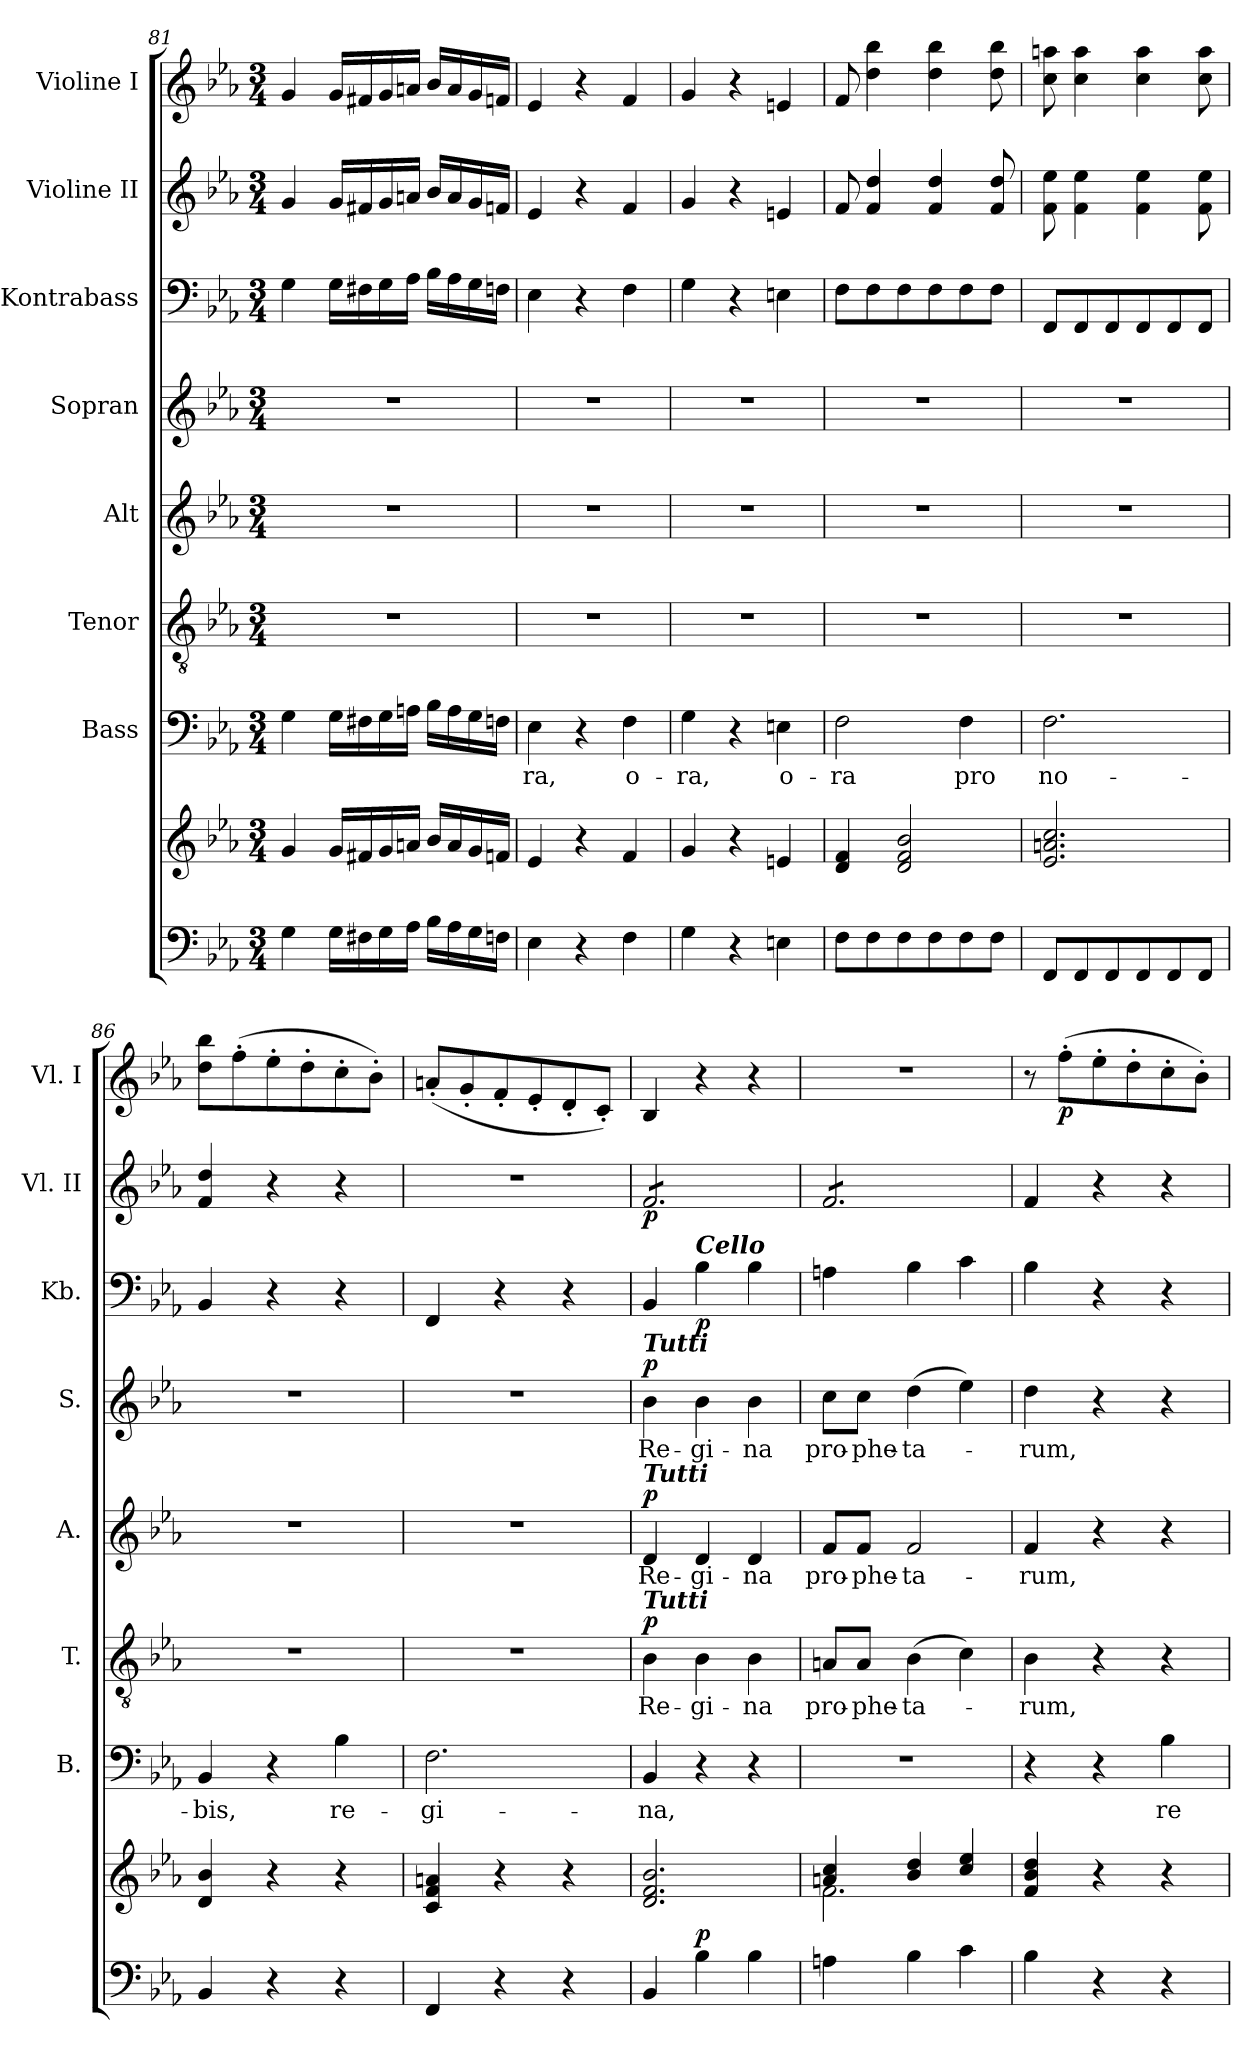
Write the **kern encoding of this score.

**kern	**kern	**dynam	**kern	**text	**kern	**text	**dynam	**kern	**text	**dynam	**kern	**text	**dynam	**kern	**dynam	**kern	**dynam	**kern	**dynam
*part8	*part8	*part8	*part7	*part7	*part6	*part6	*part6	*part5	*part5	*part5	*part4	*part4	*part4	*part3	*part3	*part2	*part2	*part1	*part1
*staff9	*staff8	*staff8/9	*staff7	*staff7	*staff6	*staff6	*staff6	*staff5	*staff5	*staff5	*staff4	*staff4	*staff4	*staff3	*staff3	*staff2	*staff2	*staff1	*staff1
*	*	*	*I"Bass	*	*I"Tenor	*	*	*I"Alt	*	*	*I"Sopran	*	*	*I"Kontrabass	*	*I"Violine II	*	*I"Violine I	*
*	*	*	*I'B.	*	*I'T.	*	*	*I'A.	*	*	*I'S.	*	*	*I'Kb.	*	*I'Vl. II	*	*I'Vl. I	*
!!LO:LB:g=z
*clefF4	*clefG2	*	*clefF4	*	*clefGv2	*	*	*clefG2	*	*	*clefG2	*	*	*clefF4	*	*clefG2	*	*clefG2	*
*	*	*	*	*	*	*	*	*	*	*	*	*	*	*ITrd7c12	*	*	*	*	*
*k[b-e-a-]	*k[b-e-a-]	*	*k[b-e-a-]	*	*k[b-e-a-]	*	*	*k[b-e-a-]	*	*	*k[b-e-a-]	*	*	*k[b-e-a-]	*	*k[b-e-a-]	*	*k[b-e-a-]	*
*E-:	*E-:	*	*E-:	*	*E-:	*	*	*E-:	*	*	*E-:	*	*	*E-:	*	*E-:	*	*E-:	*
*M3/4	*M3/4	*	*M3/4	*	*M3/4	*	*	*M3/4	*	*	*M3/4	*	*	*M3/4	*	*M3/4	*	*M3/4	*
=81	=81	=81	=81	=81	=81	=81	=81	=81	=81	=81	=81	=81	=81	=81	=81	=81	=81	=81	=81
4G\	4g/	.	4G\	.	2.r	.	.	2.r	.	.	2.r	.	.	4GG\	.	4g/	.	4g/	.
16G\LL	16g/LL	.	16G\LL	.	.	.	.	.	.	.	.	.	.	16GG\LL	.	16g/LL	.	16g/LL	.
16F#X\	16f#X/	.	16F#X\	.	.	.	.	.	.	.	.	.	.	16FF#X\	.	16f#X/	.	16f#X/	.
16G\	16g/	.	16G\	.	.	.	.	.	.	.	.	.	.	16GG\	.	16g/	.	16g/	.
16A-\JJ	16an/JJ	.	16An\JJ	.	.	.	.	.	.	.	.	.	.	16AA-\JJ	.	16an/JJ	.	16an/JJ	.
16B-\LL	16b-/LL	.	16B-\LL	.	.	.	.	.	.	.	.	.	.	16BB-\LL	.	16b-/LL	.	16b-/LL	.
16A-\	16a/	.	16A\	.	.	.	.	.	.	.	.	.	.	16AA-\	.	16a/	.	16a/	.
16G\	16g/	.	16G\	.	.	.	.	.	.	.	.	.	.	16GG\	.	16g/	.	16g/	.
16Fn\JJ	16fn/JJ	.	16Fn\JJ	.	.	.	.	.	.	.	.	.	.	16FFn\JJ	.	16fn/JJ	.	16fn/JJ	.
=82	=82	=82	=82	=82	=82	=82	=82	=82	=82	=82	=82	=82	=82	=82	=82	=82	=82	=82	=82
!	!	!	!	!LO:LY:b	!	!	!	!	!	!	!	!	!	!	!	!	!	!	!
4E-\	4e-/	.	4E-\	-ra,	2.r	.	.	2.r	.	.	2.r	.	.	4EE-\	.	4e-/	.	4e-/	.
4r	4r	.	4r	.	.	.	.	.	.	.	.	.	.	4r	.	4r	.	4r	.
!	!	!	!	!LO:LY:b	!	!	!	!	!	!	!	!	!	!	!	!	!	!	!
4F\	4f/	.	4F\	o-	.	.	.	.	.	.	.	.	.	4FF\	.	4f/	.	4f/	.
=83	=83	=83	=83	=83	=83	=83	=83	=83	=83	=83	=83	=83	=83	=83	=83	=83	=83	=83	=83
!	!	!	!	!LO:LY:b	!	!	!	!	!	!	!	!	!	!	!	!	!	!	!
4G\	4g/	.	4G\	-ra,	2.r	.	.	2.r	.	.	2.r	.	.	4GG\	.	4g/	.	4g/	.
4r	4r	.	4r	.	.	.	.	.	.	.	.	.	.	4r	.	4r	.	4r	.
!	!	!	!	!LO:LY:b	!	!	!	!	!	!	!	!	!	!	!	!	!	!	!
4En\	4en/	.	4En\	o-	.	.	.	.	.	.	.	.	.	4EEn\	.	4en/	.	4en/	.
=84	=84	=84	=84	=84	=84	=84	=84	=84	=84	=84	=84	=84	=84	=84	=84	=84	=84	=84	=84
!	!	!	!	!LO:LY:b	!	!	!	!	!	!	!	!	!	!	!	!	!	!	!
8F\L	4d/ 4f/	.	2F\	-ra	2.r	.	.	2.r	.	.	2.r	.	.	8FF\L	.	8f/	.	8f/	.
8F\	.	.	.	.	.	.	.	.	.	.	.	.	.	8FF\	.	4f/ 4dd/	.	4dd\ 4bb-\	.
8F\	2d/ 2f/ 2b-/	.	.	.	.	.	.	.	.	.	.	.	.	8FF\	.	.	.	.	.
8F\	.	.	.	.	.	.	.	.	.	.	.	.	.	8FF\	.	4f/ 4dd/	.	4dd\ 4bb-\	.
!	!	!	!	!LO:LY:b	!	!	!	!	!	!	!	!	!	!	!	!	!	!	!
8F\	.	.	4F\	pro	.	.	.	.	.	.	.	.	.	8FF\	.	.	.	.	.
8F\J	.	.	.	.	.	.	.	.	.	.	.	.	.	8FF\J	.	8f/ 8dd/	.	8dd\ 8bb-\	.
=85	=85	=85	=85	=85	=85	=85	=85	=85	=85	=85	=85	=85	=85	=85	=85	=85	=85	=85	=85
!	!	!	!	!LO:LY:b	!	!	!	!	!	!	!	!	!	!	!	!	!	!	!
8FF/L	2.e-/ 2.an/ 2.cc/	.	2.F\	no-	2.r	.	.	2.r	.	.	2.r	.	.	8FFF/L	.	8f\ 8ee-\	.	8cc\ 8aan\	.
8FF/	.	.	.	.	.	.	.	.	.	.	.	.	.	8FFF/	.	4f\ 4ee-\	.	4cc\ 4aa\	.
8FF/	.	.	.	.	.	.	.	.	.	.	.	.	.	8FFF/	.	.	.	.	.
8FF/	.	.	.	.	.	.	.	.	.	.	.	.	.	8FFF/	.	4f\ 4ee-\	.	4cc\ 4aa\	.
8FF/	.	.	.	.	.	.	.	.	.	.	.	.	.	8FFF/	.	.	.	.	.
8FF/J	.	.	.	.	.	.	.	.	.	.	.	.	.	8FFF/J	.	8f\ 8ee-\	.	8cc\ 8aa\	.
=86	=86	=86	=86	=86	=86	=86	=86	=86	=86	=86	=86	=86	=86	=86	=86	=86	=86	=86	=86
!	!	!	!	!LO:LY:b	!	!	!	!	!	!	!	!	!	!	!	!	!	!	!
4BB-/	4d/ 4b-/	.	4BB-/	-bis,	2.r	.	.	2.r	.	.	2.r	.	.	4BBB-/	.	4f/ 4dd/	.	8dd\ 8bb-\L	.
.	.	.	.	.	.	.	.	.	.	.	.	.	.	.	.	.	.	(>8ff'>\	.
4r	4r	.	4r	.	.	.	.	.	.	.	.	.	.	4r	.	4r	.	8ee-'>\	.
.	.	.	.	.	.	.	.	.	.	.	.	.	.	.	.	.	.	8dd'>\	.
!	!	!	!	!LO:LY:b	!	!	!	!	!	!	!	!	!	!	!	!	!	!	!
4r	4r	.	4B-\	re-	.	.	.	.	.	.	.	.	.	4r	.	4r	.	8cc'>\	.
.	.	.	.	.	.	.	.	.	.	.	.	.	.	.	.	.	.	8b-'>\J)	.
=87	=87	=87	=87	=87	=87	=87	=87	=87	=87	=87	=87	=87	=87	=87	=87	=87	=87	=87	=87
!	!	!	!	!LO:LY:b	!	!	!	!	!	!	!	!	!	!	!	!	!	!	!
4FF/	4c/ 4f/ 4an/	.	2.F\	-gi-	2.r	.	.	2.r	.	.	2.r	.	.	4FFF/	.	2.r	.	(<8an'</L	.
.	.	.	.	.	.	.	.	.	.	.	.	.	.	.	.	.	.	8g'</	.
4r	4r	.	.	.	.	.	.	.	.	.	.	.	.	4r	.	.	.	8f'</	.
.	.	.	.	.	.	.	.	.	.	.	.	.	.	.	.	.	.	8e-'</	.
4r	4r	.	.	.	.	.	.	.	.	.	.	.	.	4r	.	.	.	8d'</	.
.	.	.	.	.	.	.	.	.	.	.	.	.	.	.	.	.	.	8c'</J)	.
=88	=88	=88	=88	=88	=88	=88	=88	=88	=88	=88	=88	=88	=88	=88	=88	=88	=88	=88	=88
!	!	!	!	!	!	!	!	!	!	!	!LO:TX:a:Bi:t=Tutti	!	!	!	!	!	!	!	!
!	!	!	!	!	!	!	!	!LO:TX:a:Bi:t=Tutti	!	!	!	!	!	!	!	!	!	!	!
!	!	!	!	!	!LO:TX:a:Bi:t=Tutti	!	!	!	!	!	!	!	!	!	!	!	!	!	!
!	!	!	!	!LO:LY:b	!	!LO:LY:b	!LO:DY:a	!	!LO:LY:b	!LO:DY:a	!	!LO:LY:b	!LO:DY:a	!	!	!	!LO:DY:b	!	!
*	*	*	*	*	*	*	*	*	*	*	*	*	*	*	*	*tremolo	*	*	*
4BB-/	2.d/ 2.f/ 2.b-/	.	4BB-/	-na,	4B-\	Re-	p	4d/	Re-	p	4b-\	Re-	p	4BBB-/	.	8f/L	p	4B-/	.
.	.	.	.	.	.	.	.	.	.	.	.	.	.	.	.	8f/	.	.	.
!	!	!	!	!	!	!	!	!	!	!	!	!	!	!LO:TX:a:Bi:t=Cello	!	!	!	!	!
!	!	!LO:DY:a=2	!	!	!	!LO:LY:b	!	!	!LO:LY:b	!	!	!LO:LY:b	!	!	!LO:DY:b	!	!	!	!
4B-\	.	p	4r	.	4B-\	-gi-	.	4d/	-gi-	.	4b-\	-gi-	.	4BB-\	p	8f/	.	4r	.
.	.	.	.	.	.	.	.	.	.	.	.	.	.	.	.	8f/	.	.	.
!	!	!	!	!	!	!LO:LY:b	!	!	!LO:LY:b	!	!	!LO:LY:b	!	!	!	!	!	!	!
4B-\	.	.	4r	.	4B-\	-na	.	4d/	-na	.	4b-\	-na	.	4BB-\	.	8f/	.	4r	.
.	.	.	.	.	.	.	.	.	.	.	.	.	.	.	.	8f/J	.	.	.
!!LO:PB:g=z
=89	=89	=89	=89	=89	=89	=89	=89	=89	=89	=89	=89	=89	=89	=89	=89	=89	=89	=89	=89
*	*^	*	*	*	*	*	*	*	*	*	*	*	*	*	*	*	*	*	*
!	!	!	!	!	!	!	!LO:LY:b	!	!	!LO:LY:b	!	!	!LO:LY:b	!	!	!	!	!	!	!
4An\	4an/ 4cc/	2.f\	.	2.r	.	8An/L	pro-	.	8f/L	pro-	.	8cc\L	pro-	.	4AAn\	.	8f/L	.	2.r	.
!	!	!	!	!	!	!	!LO:LY:b	!	!	!LO:LY:b	!	!	!LO:LY:b	!	!	!	!	!	!	!
.	.	.	.	.	.	8A/J	-phe-	.	8f/J	-phe-	.	8cc\J	-phe-	.	.	.	8f/	.	.	.
!	!	!	!	!	!	!	!LO:LY:b	!	!	!LO:LY:b	!	!	!LO:LY:b	!	!	!	!	!	!	!
4B-\	4b-/ 4dd/	.	.	.	.	(>4B-\	-ta-	.	2f/	-ta-	.	(>4dd\	-ta-	.	4BB-\	.	8f/	.	.	.
.	.	.	.	.	.	.	.	.	.	.	.	.	.	.	.	.	8f/	.	.	.
4c\	4cc/ 4ee-/	.	.	.	.	4c\)	.	.	.	.	.	4ee-\)	.	.	4C\	.	8f/	.	.	.
.	.	.	.	.	.	.	.	.	.	.	.	.	.	.	.	.	8f/J	.	.	.
*	*	*	*	*	*	*	*	*	*	*	*	*	*	*	*	*	*Xtremolo	*	*	*
*	*v	*v	*	*	*	*	*	*	*	*	*	*	*	*	*	*	*	*	*	*
=90	=90	=90	=90	=90	=90	=90	=90	=90	=90	=90	=90	=90	=90	=90	=90	=90	=90	=90	=90
!	!	!	!	!	!	!LO:LY:b	!	!	!LO:LY:b	!	!	!LO:LY:b	!	!	!	!	!	!	!
4B-\	4f/ 4b-/ 4dd/	.	4r	.	4B-\	-rum,	.	4f/	-rum,	.	4dd\	-rum,	.	4BB-\	.	4f/	.	8r	.
!	!	!	!	!	!	!	!	!	!	!	!	!	!	!	!	!	!	!	!LO:DY:b
.	.	.	.	.	.	.	.	.	.	.	.	.	.	.	.	.	.	(>8ff'>\L	p
4r	4r	.	4r	.	4r	.	.	4r	.	.	4r	.	.	4r	.	4r	.	8ee-'>\	.
.	.	.	.	.	.	.	.	.	.	.	.	.	.	.	.	.	.	8dd'>\	.
!	!	!	!	!LO:LY:b	!	!	!	!	!	!	!	!	!	!	!	!	!	!	!
4r	4r	.	4B-\	re-	4r	.	.	4r	.	.	4r	.	.	4r	.	4r	.	8cc'>\	.
.	.	.	.	.	.	.	.	.	.	.	.	.	.	.	.	.	.	8b-'>\J)	.
=	=	=	=	=	=	=	=	=	=	=	=	=	=	=	=	=	=	=	=
*-	*-	*-	*-	*-	*-	*-	*-	*-	*-	*-	*-	*-	*-	*-	*-	*-	*-	*-	*-
